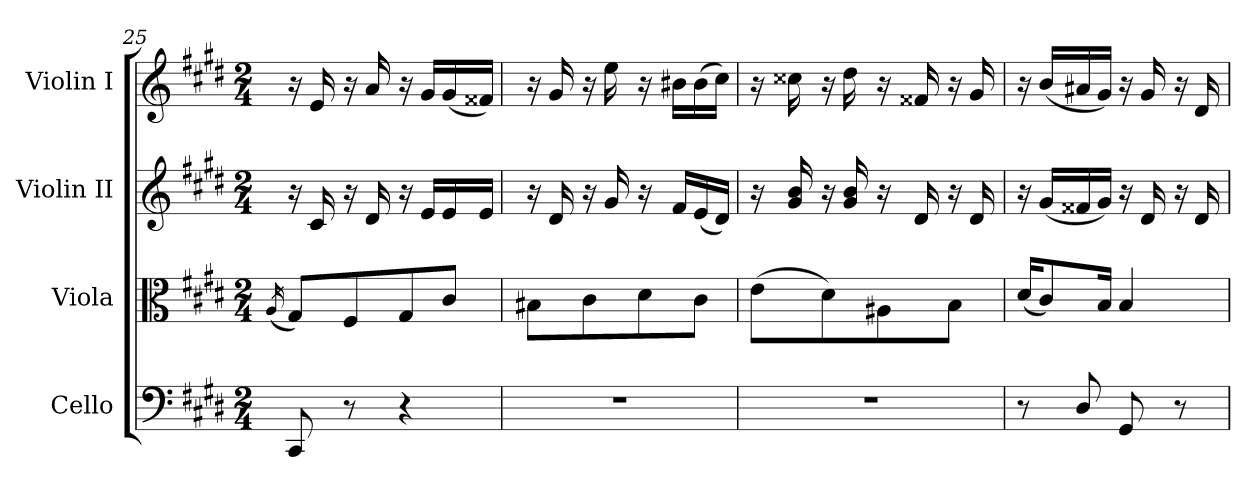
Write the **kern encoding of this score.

**kern	**kern	**kern	**kern
*part4	*part3	*part2	*part1
*staff4	*staff3	*staff2	*staff1
*I"Cello	*I"Viola	*I"Violin II	*I"Violin I
*	*I'Vla	*I'Vln	*I'Vln
*clefF4	*clefC3	*clefG2	*clefG2
*k[f#c#g#d#]	*k[f#c#g#d#]	*k[f#c#g#d#]	*k[f#c#g#d#]
*M2/4	*M2/4	*M2/4	*M2/4
=25	=25	=25	=25
.	(<16qA/	.	.
8CC#/	8G#/L)	16r	16r
.	.	16c#/	16e/
8r	8F#/	16r	16r
.	.	16d#/	16a/
4r	8G#/	16r	16r
.	.	16e/LL	16g#/LL
.	8c#/J	16e/	(<16g#/
.	.	16e/JJ	16f##X/JJ)
=26	=26	=26	=26
2r	8B#X\L	16r	16r
.	.	16d#/	16g#/
.	8c#\	16r	16r
.	.	16g#/	16ee\
.	8d#\	16r	16r
.	.	16f#/LL	16b#X\LL
.	8c#\J	(<16e/	(>16b#\
.	.	16d#/JJ)	16cc#\JJ)
!!LO:LB:g=z
=27	=27	=27	=27
2r	(>8e\L	16r	16r
.	.	16g#/ 16b/	16cc##X\
.	8d#\)	16r	16r
.	.	16g#/ 16b/	16dd#\
.	8A#X\	16r	16r
.	.	16d#/	16f##X/
.	8B\J	16r	16r
.	.	16d#/	16g#/
=28	=28	=28	=28
8r	(<16d#/KL	16r	16r
.	8c#/)	(<16g#/LL	(<16b/LL
8D#/	.	16f##X/	16a#X/
.	16B/Jk	16g#/JJ)	16g#/JJ)
8GG#/	4B/	16r	16r
.	.	16d#/	16g#/
8r	.	16r	16r
.	.	16d#/	16d#/
=	=	=	=
*-	*-	*-	*-
